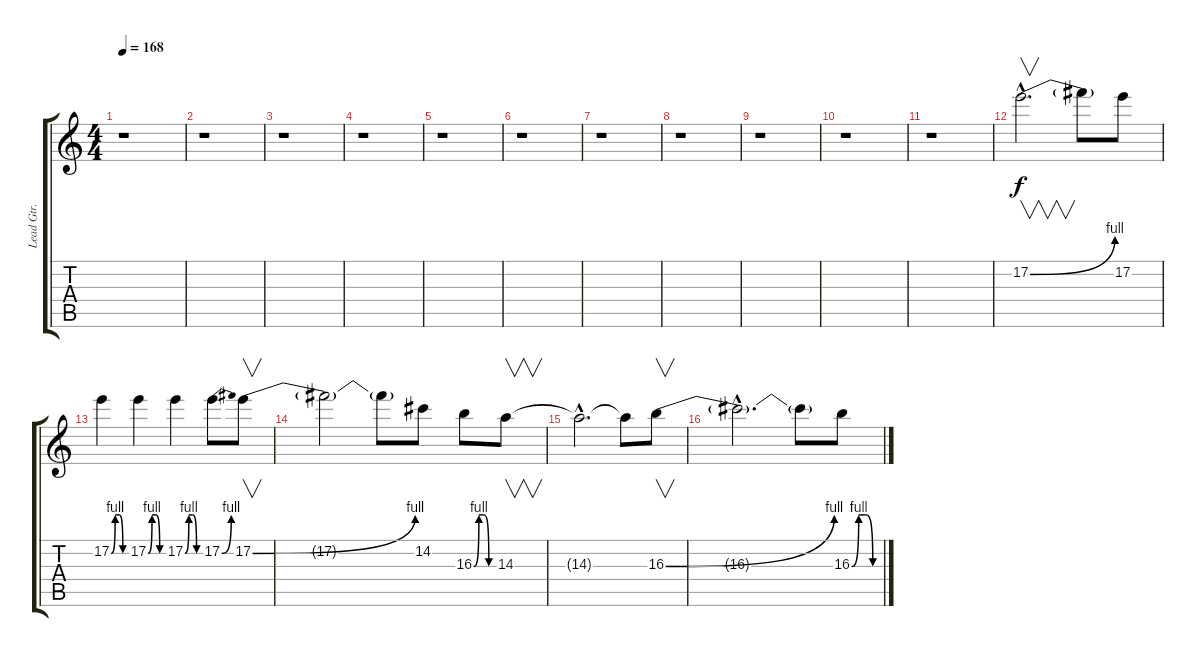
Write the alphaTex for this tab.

\track ("Lead Gtr." "Lead Gtr.") {instrument overdrivenguitar}
\staff {score tabs}
\tuning (E4 B3 G3 D3 A2 E2) {hide}
\ts (4 4)
\tempo 168
\clef g2
\ks c
r.1{dy f} |
r.1 |
r.1 |
r.1 |
r.1 |
r.1 |
r.1 |
r.1 |
r.1 |
r.1 |
r.1 |
17.2{be (bend 0 0 60 4) hac}.2{v d} 17.2{t}.8 17.2.8 |
17.2{be (custom 0 0 15 4 30 4 45 0 60 0)}.4 17.2{be (custom 0 0 15 4 30 4 45 0 60 0)}.4 17.2{be (custom 0 0 15 4 30 4 45 0 60 0)}.4 17.2{be (bend 0 0 60 4)}.8 17.2{be (bend 0 0 60 4)}.8{v} |
17.2{t}.2 17.2{t}.8 14.2.8 16.3{be (custom 0 0 15 4 30 4 45 0 60 0)}.8 14.3.8{v} |
14.3{hac t}.2{d} 14.3{t}.8 16.3{be (bend 0 0 60 4)}.8{v} |
16.3{hac t}.2{d} 16.3{t}.8 16.3{be (custom 0 0 15 4 30 4 45 0 60 0)}.8
